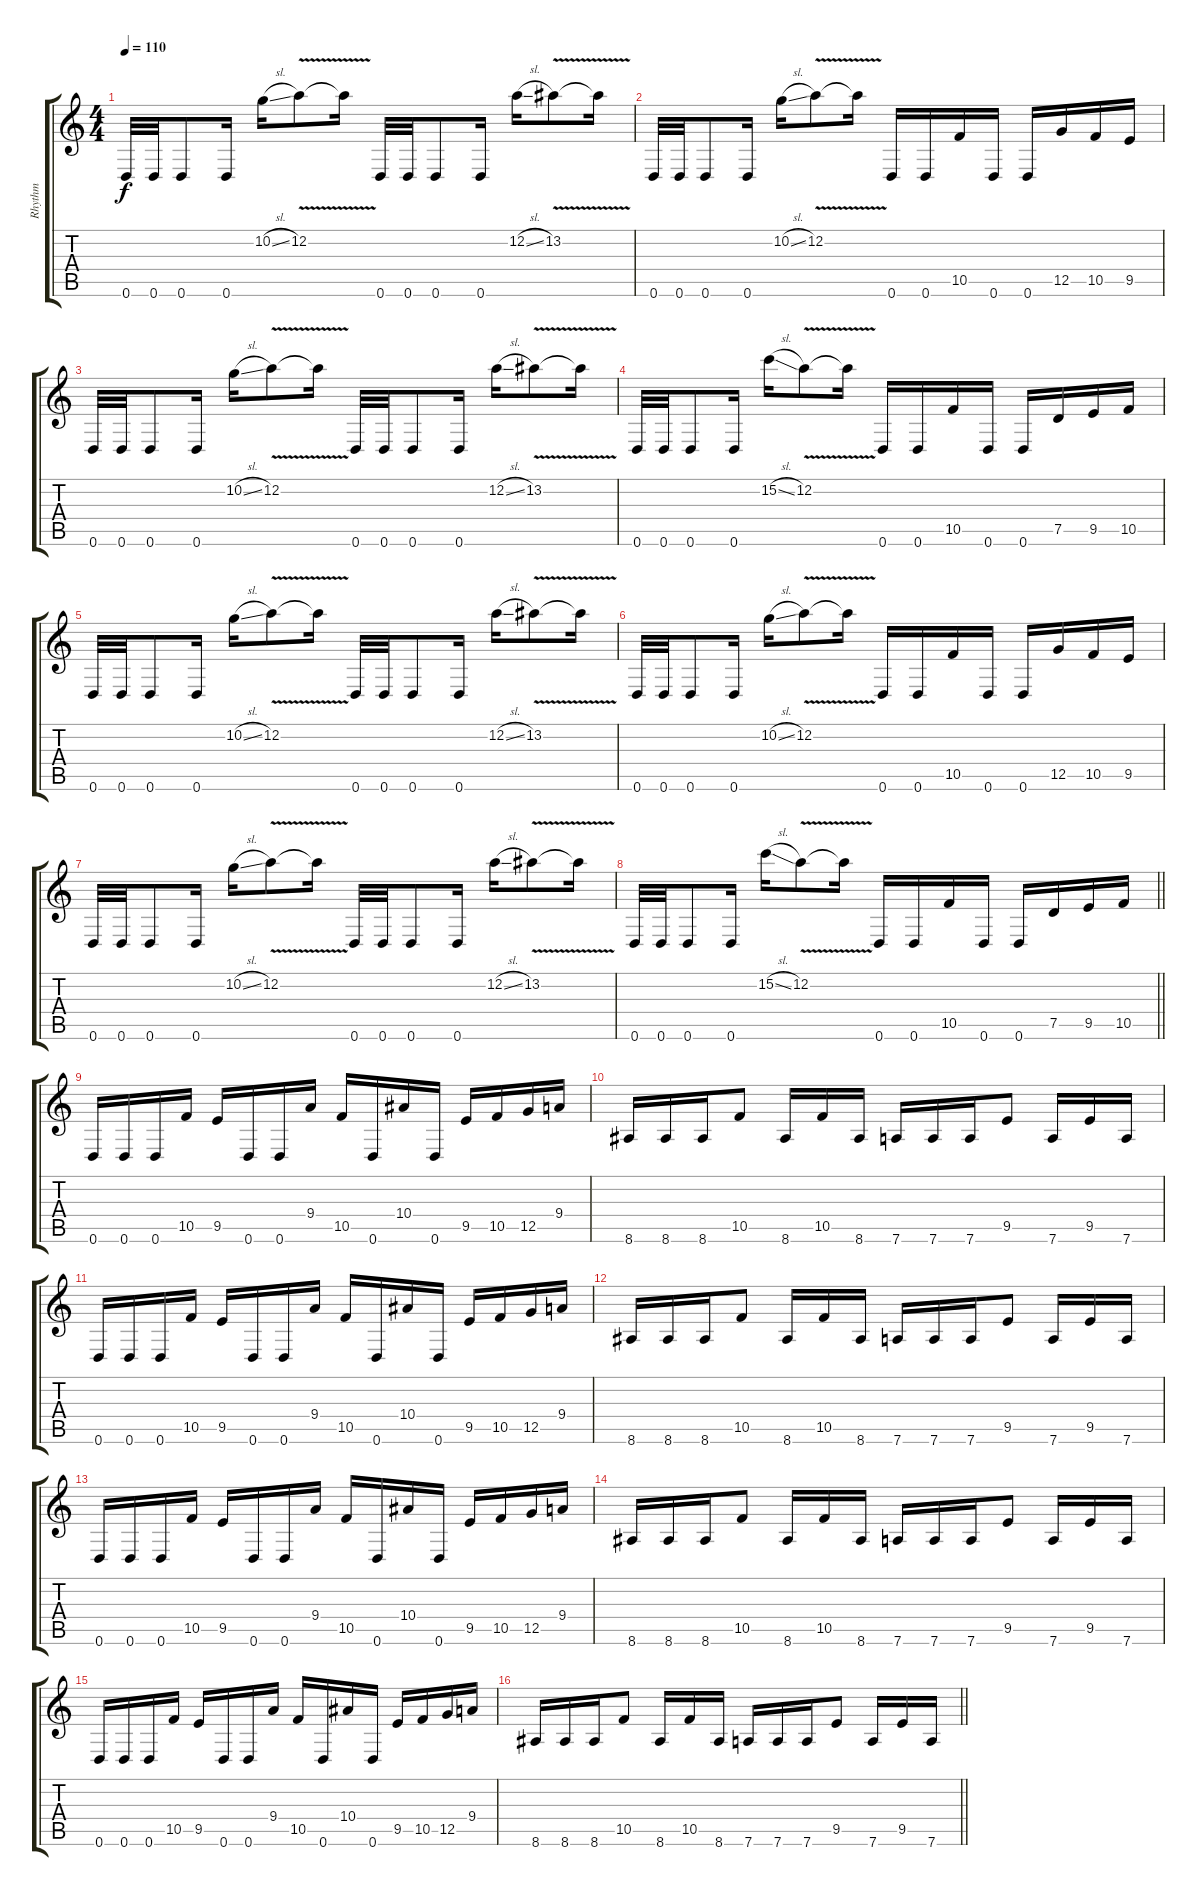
\track ("Rhythm" "Rhythm") {instrument distortionguitar}
\staff {score tabs}
\tuning (D4 A3 F3 C3 G2 D2) {hide}
\ts (4 4)
\section ("" "")
\tempo 110
\clef g2
\ks c
0.6.32{dy f} 0.6.32 0.6.8 0.6.16 10.2{sl}.16 12.2{v}.8 12.2{t}.16 0.6.32 0.6.32 0.6.8 0.6.16 12.2{sl}.16 13.2{v}.8 13.2{t}.16 |
0.6.32 0.6.32 0.6.8 0.6.16 10.2{sl}.16 12.2{v}.8 12.2{t}.16 0.6.16 0.6.16 10.5.16 0.6.16 0.6.16 12.5.16 10.5.16 9.5.16 |
0.6.32 0.6.32 0.6.8 0.6.16 10.2{sl}.16 12.2{v}.8 12.2{t}.16 0.6.32 0.6.32 0.6.8 0.6.16 12.2{sl}.16 13.2{v}.8 13.2{t}.16 |
0.6.32 0.6.32 0.6.8 0.6.16 15.2{sl}.16 12.2{v}.8 12.2{t}.16 0.6.16 0.6.16 10.5.16 0.6.16 0.6.16 7.5.16 9.5.16 10.5.16 |
0.6.32 0.6.32 0.6.8 0.6.16 10.2{sl}.16 12.2{v}.8 12.2{t}.16 0.6.32 0.6.32 0.6.8 0.6.16 12.2{sl}.16 13.2{v}.8 13.2{t}.16 |
0.6.32 0.6.32 0.6.8 0.6.16 10.2{sl}.16 12.2{v}.8 12.2{t}.16 0.6.16 0.6.16 10.5.16 0.6.16 0.6.16 12.5.16 10.5.16 9.5.16 |
0.6.32 0.6.32 0.6.8 0.6.16 10.2{sl}.16 12.2{v}.8 12.2{t}.16 0.6.32 0.6.32 0.6.8 0.6.16 12.2{sl}.16 13.2{v}.8 13.2{t}.16 |
\barLineRight lightlight
0.6.32 0.6.32 0.6.8 0.6.16 15.2{sl}.16 12.2{v}.8 12.2{t}.16 0.6.16 0.6.16 10.5.16 0.6.16 0.6.16 7.5.16 9.5.16 10.5.16 |
\section ("" "")
0.6.16 0.6.16 0.6.16 10.5.16 9.5.16 0.6.16 0.6.16 9.4.16 10.5.16 0.6.16 10.4.16 0.6.16 9.5.16 10.5.16 12.5.16 9.4.16 |
8.6.16 8.6.16 8.6.16 10.5.8 8.6.16 10.5.16 8.6.16 7.6.16 7.6.16 7.6.16 9.5.8 7.6.16 9.5.16 7.6.16 |
0.6.16 0.6.16 0.6.16 10.5.16 9.5.16 0.6.16 0.6.16 9.4.16 10.5.16 0.6.16 10.4.16 0.6.16 9.5.16 10.5.16 12.5.16 9.4.16 |
8.6.16 8.6.16 8.6.16 10.5.8 8.6.16 10.5.16 8.6.16 7.6.16 7.6.16 7.6.16 9.5.8 7.6.16 9.5.16 7.6.16 |
0.6.16 0.6.16 0.6.16 10.5.16 9.5.16 0.6.16 0.6.16 9.4.16 10.5.16 0.6.16 10.4.16 0.6.16 9.5.16 10.5.16 12.5.16 9.4.16 |
8.6.16 8.6.16 8.6.16 10.5.8 8.6.16 10.5.16 8.6.16 7.6.16 7.6.16 7.6.16 9.5.8 7.6.16 9.5.16 7.6.16 |
0.6.16 0.6.16 0.6.16 10.5.16 9.5.16 0.6.16 0.6.16 9.4.16 10.5.16 0.6.16 10.4.16 0.6.16 9.5.16 10.5.16 12.5.16 9.4.16 |
\barLineRight lightlight
8.6.16 8.6.16 8.6.16 10.5.8 8.6.16 10.5.16 8.6.16 7.6.16 7.6.16 7.6.16 9.5.8 7.6.16 9.5.16 7.6.16
